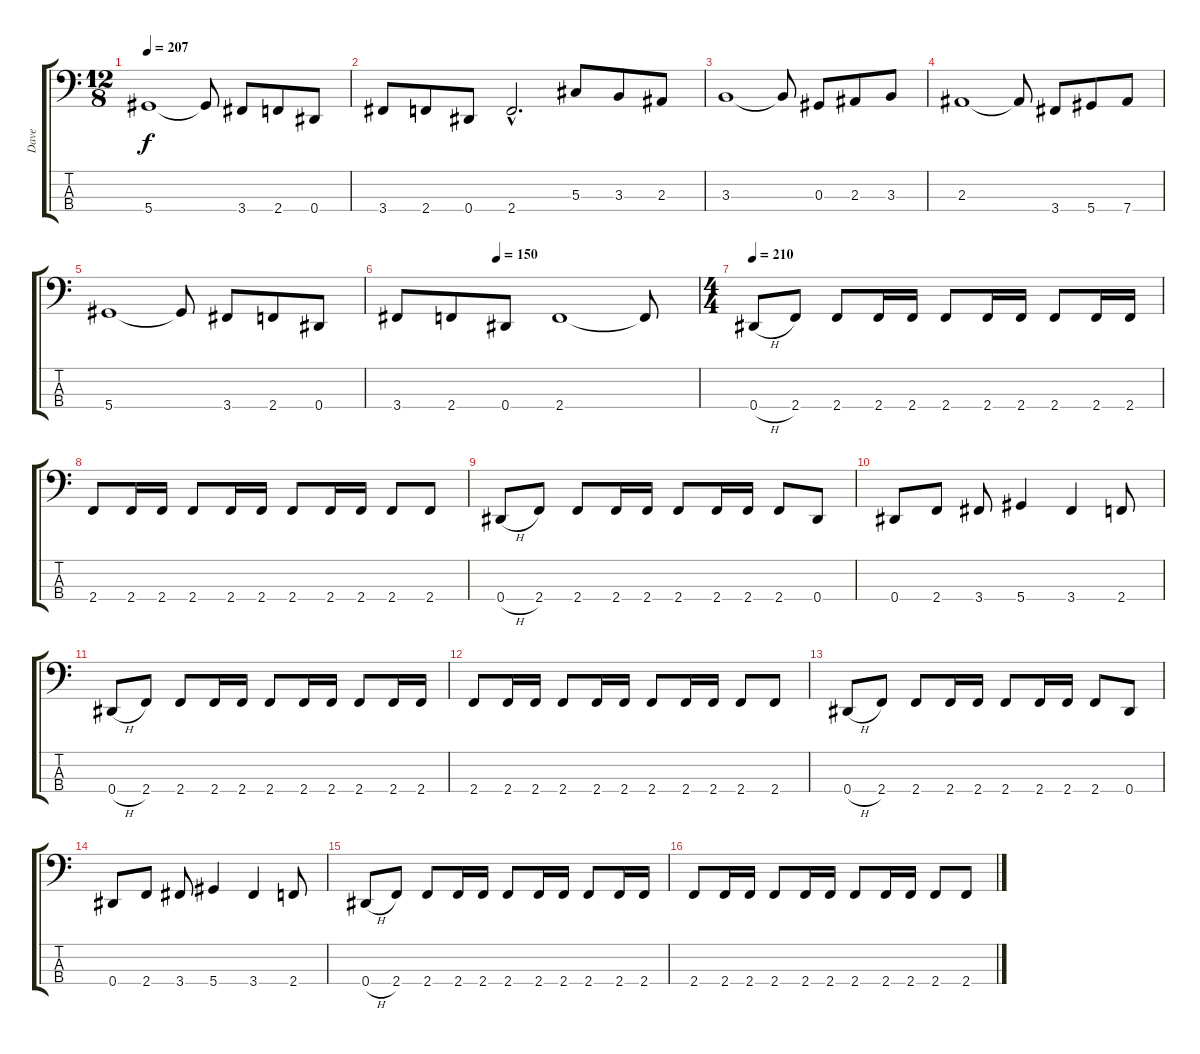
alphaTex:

\track ("Dave" "Dave") {instrument electricbasspick}
\staff {score tabs}
\tuning (Gb2 Db2 Ab1 Eb1) {hide}
\ts (12 8)
\tempo 207
\clef f4
\ks c
5.4.1{dy f} 5.4{t}.8 3.4.8 2.4.8 0.4.8 |
3.4.8 2.4.8 0.4.8 2.4{hac}.2{d} 5.3.8 3.3.8 2.3.8 |
3.3.1 3.3{t}.8 0.3.8 2.3.8 3.3.8 |
2.3.1 2.3{t}.8 3.4.8 5.4.8 7.4.8 |
5.4.1 5.4{t}.8 3.4.8 2.4.8 0.4.8 |
\tempo (150 0.3333333333333333)
3.4.8 2.4.8 0.4.8 2.4.1 2.4{t}.8 |
\ts (4 4)
\tempo 210
0.4{h}.8 2.4.8 2.4.8 2.4.16 2.4.16 2.4.8 2.4.16 2.4.16 2.4.8 2.4.16 2.4.16 |
2.4.8 2.4.16 2.4.16 2.4.8 2.4.16 2.4.16 2.4.8 2.4.16 2.4.16 2.4.8 2.4.8 |
0.4{h}.8 2.4.8 2.4.8 2.4.16 2.4.16 2.4.8 2.4.16 2.4.16 2.4.8 0.4.8 |
0.4.8 2.4.8 3.4.8 5.4.4 3.4.4 2.4.8 |
0.4{h}.8 2.4.8 2.4.8 2.4.16 2.4.16 2.4.8 2.4.16 2.4.16 2.4.8 2.4.16 2.4.16 |
2.4.8 2.4.16 2.4.16 2.4.8 2.4.16 2.4.16 2.4.8 2.4.16 2.4.16 2.4.8 2.4.8 |
0.4{h}.8 2.4.8 2.4.8 2.4.16 2.4.16 2.4.8 2.4.16 2.4.16 2.4.8 0.4.8 |
0.4.8 2.4.8 3.4.8 5.4.4 3.4.4 2.4.8 |
0.4{h}.8 2.4.8 2.4.8 2.4.16 2.4.16 2.4.8 2.4.16 2.4.16 2.4.8 2.4.16 2.4.16 |
2.4.8 2.4.16 2.4.16 2.4.8 2.4.16 2.4.16 2.4.8 2.4.16 2.4.16 2.4.8 2.4.8
